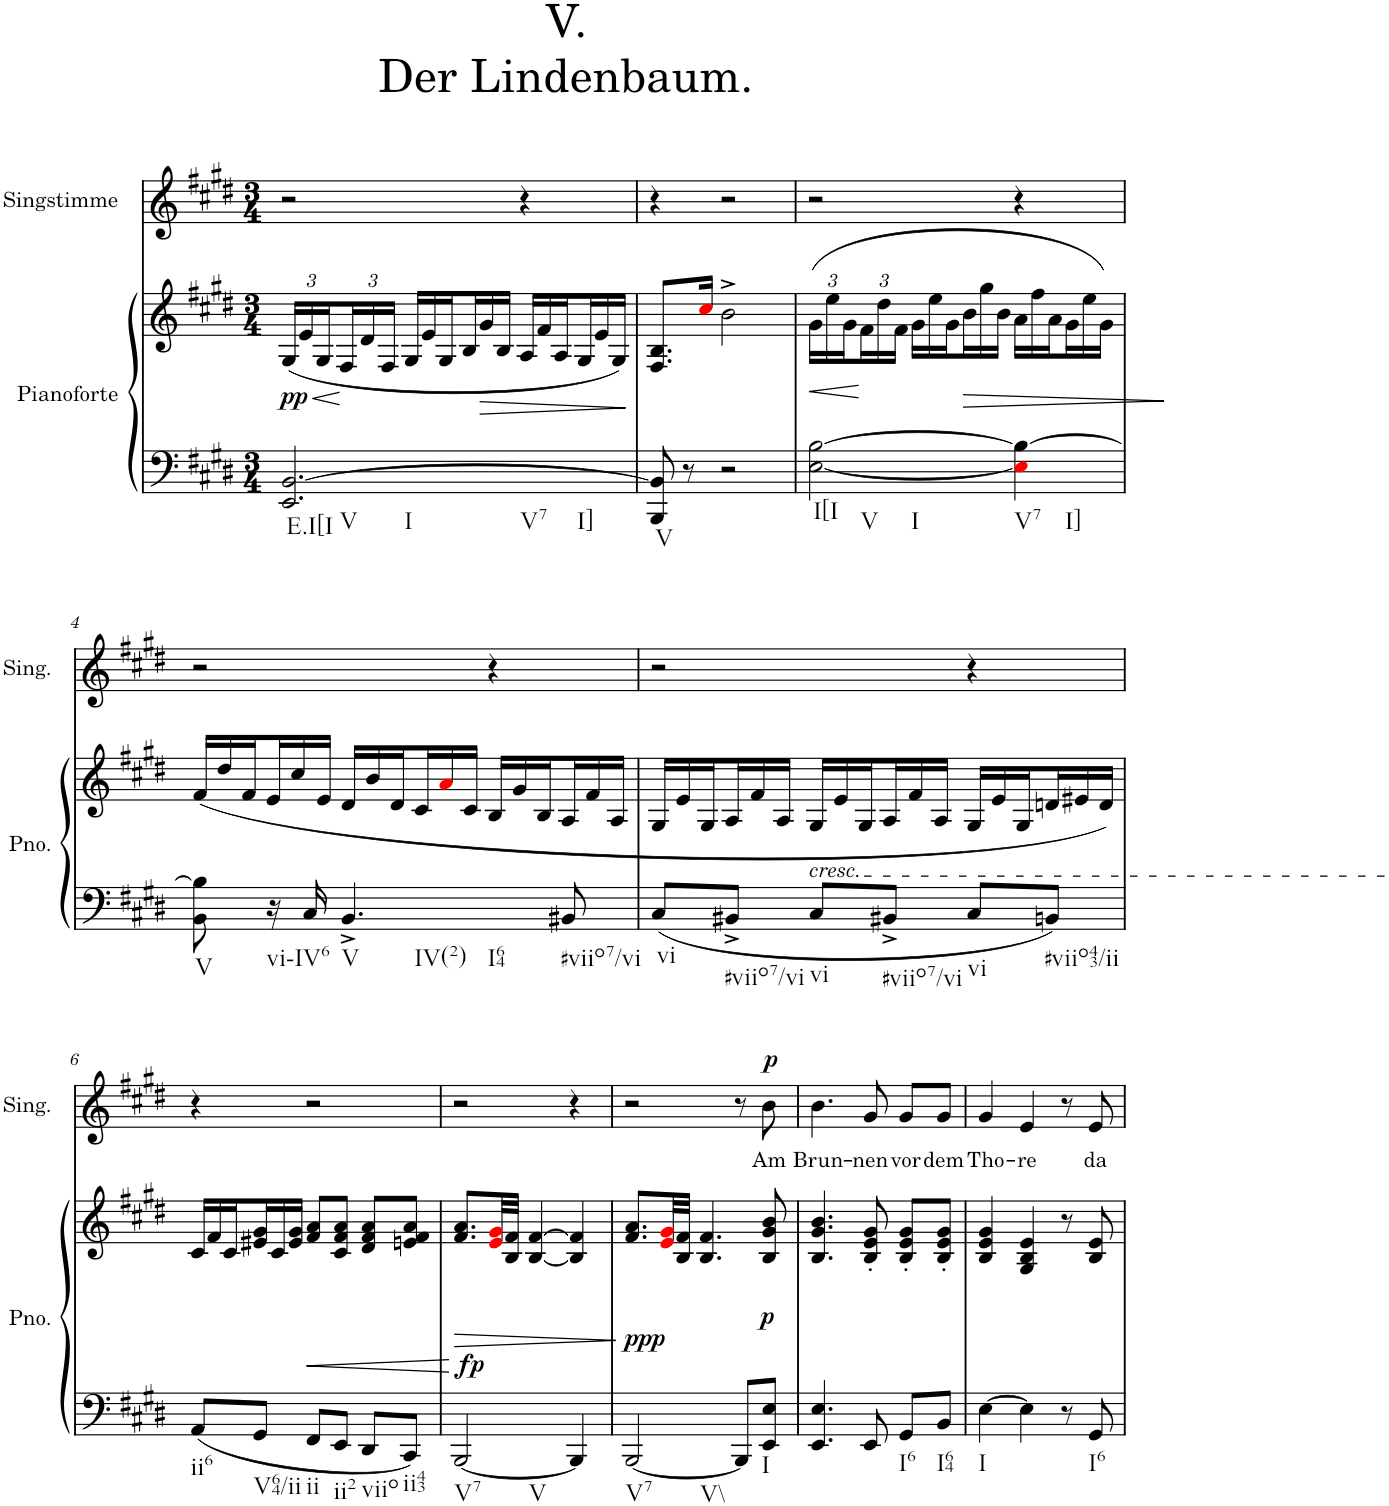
**kern	**kern	**dynam	**kern	**text	**dynam
*part2	*part2	*part2	*part1	*part1	*part1
*staff3	*staff2	*staff2/3	*staff1	*staff1	*staff1
*I"Pianoforte	*	*	*I"Singstimme	*	*
*I'Pno.	*	*	*I'Sing.	*	*
*clefF4	*clefG2	*	*clefG2	*	*
*k[f#c#g#d#]	*k[f#c#g#d#]	*	*k[f#c#g#d#]	*	*
*M3/4	*M3/4	*	*M3/4	*	*
*	*Xbrackettup	*	*	*	*
=1	=1	=1	=1	=1	=1
!LO:TX:b:t=E.I[I	!	!	!	!	!
!LO:TX:b:t=V	!	!	!	!	!
!LO:TX:b:t=I	!	!	!	!	!
!LO:TX:b:t=V7	!	!	!	!	!
!LO:TX:b:t=I]	!	!	!	!	!
!	!	!LO:DY:a=2	!	!	!
2.EE/ [2.BB/	(24G#/LL	pp	2r	.	.
.	24e/	.	.	.	.
.	24G#/	.	.	.	.
.	24F#/	.	.	.	.
.	24d#/	.	.	.	.
.	24F#/JJ	.	.	.	.
*	*Xtuplet	*	*	*	*
.	24G#/LL	.	.	.	.
.	24e/	.	.	.	.
.	24G#/	.	.	.	.
.	24B/	.	.	.	.
!	!	!LO:HP:b	!	!	!
.	24g#/	>	.	.	.
.	24B/JJ	.	.	.	.
.	24A/LL	.	4r	.	.
.	24f#/	.	.	.	.
.	24A/	.	.	.	.
.	24G#/	.	.	.	.
.	24e/	.	.	.	.
.	24G#/JJ)	.	.	.	.
.	.	]	.	.	.
=2	=2	=2	=2	=2	=2
!LO:TX:b:t=V	!	!	!	!	!
8BBB/ 8BB/]	8.F#/ 8.B/L	.	4r	.	.
8r	.	.	.	.	.
.	16cc#i/Jk	.	.	.	.
2r	2b^\	.	2r	.	.
=3	=3	=3	=3	=3	=3
*	*tuplet	*	*	*	*
!LO:TX:b:t=I[I	!	!	!	!	!
!LO:TX:b:t=V	!	!	!	!	!
!LO:TX:b:t=I	!	!	!	!	!
[2E\ [2B\	(24g#\LL	.	2r	.	.
.	24ee\	.	.	.	.
.	24g#\	.	.	.	.
.	24f#\	.	.	.	.
.	24dd#\	.	.	.	.
.	24f#\JJ	.	.	.	.
*	*Xtuplet	*	*	*	*
.	24g#\LL	.	.	.	.
.	24ee\	.	.	.	.
.	24g#\	.	.	.	.
!	!	!LO:HP:b	!	!	!
.	24b\	>	.	.	.
.	24gg#\	]	.	.	.
.	24b\JJ	.	.	.	.
!LO:TX:b:t=V7	!	!	!	!	!
!LO:TX:b:t=I]	!	!	!	!	!
4Ei\] 4B\_	24a\LL	.	4r	.	.
.	24ff#\	.	.	.	.
.	24a\	.	.	.	.
.	24g#\	.	.	.	.
.	24ee\	.	.	.	.
.	24g#\JJ)	.	.	.	.
!!LO:LB:g=z
=4	=4	=4	=4	=4	=4
!LO:TX:b:t=V	!	!	!	!	!
8BB\ 8B\]	(24f#/LL	.	2r	.	.
.	24dd#/	.	.	.	.
.	24f#/	.	.	.	.
!LO:TX:b:t=vi-IV6	!	!	!	!	!
16r	24e/	.	.	.	.
.	24cc#/	.	.	.	.
16C#/	.	.	.	.	.
.	24e/JJ	.	.	.	.
!LO:TX:b:t=V	!	!	!	!	!
!LO:TX:b:t=IV(2)	!	!	!	!	!
!LO:TX:b:t=I64	!	!	!	!	!
4.BB^/	24d#/LL	.	.	.	.
.	24b/	.	.	.	.
.	24d#/	.	.	.	.
.	24c#/	.	.	.	.
.	24ai/	.	.	.	.
.	24c#/JJ	.	.	.	.
.	24B/LL	.	4r	.	.
.	24g#/	.	.	.	.
.	24B/	.	.	.	.
!LO:TX:b:t=#viio7/vi	!	!	!	!	!
8BB#X/	24A/	.	.	.	.
.	24f#/	.	.	.	.
.	24A/JJ	.	.	.	.
=5	=5	=5	=5	=5	=5
!LO:TX:b:t=vi	!	!	!	!	!
8C#/L	24G#/LL	.	2r	.	.
.	24e/	.	.	.	.
.	24G#/	.	.	.	.
!LO:TX:b:t=#viio7/vi	!	!	!	!	!
8BB#X^/J	24A/	.	.	.	.
.	24f#/	.	.	.	.
.	24A/JJ	.	.	.	.
!	!LO:TX:b:i:t=cresc.	!	!	!	!
!LO:TX:b:t=vi	!	!	!	!	!
8C#/L	24G#/LL	.	.	.	.
.	24e/	.	.	.	.
.	24G#/	.	.	.	.
!LO:TX:b:t=#viio7/vi	!	!	!	!	!
8BB#X^/J	24A/	.	.	.	.
.	24f#/	.	.	.	.
.	24A/JJ	.	.	.	.
!LO:TX:b:t=vi	!	!	!	!	!
8C#/L	24G#/LL	.	4r	.	.
.	24e/	.	.	.	.
.	24G#/	.	.	.	.
!LO:TX:b:t=#viio43/ii	!	!	!	!	!
8BBn/J	24dn/	.	.	.	.
.	24e#X/	.	.	.	.
.	24d/JJ)	.	.	.	.
!!LO:LB:g=z
=6	=6	=6	=6	=6	=6
!LO:TX:b:t=ii6	!	!	!	!	!
8AA/L	24c#/LL	.	4r	.	.
.	24f#/	.	.	.	.
.	24c#/	.	.	.	.
!LO:TX:b:t=V64/ii	!	!	!	!	!
8GG#/J	24e#X/ 24g#/	.	.	.	.
.	24c#/	.	.	.	.
.	24e#/ 24g#/JJ	.	.	.	.
!LO:TX:b:t=ii	!	!	!	!	!
8FF#/L	8f#/ 8a/L	.	2r	.	.
!LO:TX:b:t=ii2	!	!	!	!	!
8EE/J	8c#/ 8f#/ 8a/J	.	.	.	.
!LO:TX:b:t=viio	!	!	!	!	!
8DD#/L	8d#/ 8f#/ 8a/L	.	.	.	.
!LO:TX:b:t=ii43	!	!	!	!	!
8CC#/J	8en/ 8f#/ 8a/J	.	.	.	.
=7	=7	=7	=7	=7	=7
!LO:TX:b:t=V7	!	!	!	!	!
!LO:TX:b:t=V	!	!	!	!	!
!	!	!LO:HP:b	!	!	!
!	!	!LO:DY:n=1:a=2	!	!	!
[2BBB/	8.f#/ 8.a/L	> fp	2r	.	.
.	32ei/ 32g#i/LL	.	.	.	.
.	32B/ 32f#/JJJ	.	.	.	.
.	[4B/ [4f#/	.	.	.	.
4BBB/]	4B/] 4f#/]	.	4r	.	.
.	.	]	.	.	.
=8	=8	=8	=8	=8	=8
!LO:TX:b:t=V7	!	!	!	!	!
!LO:TX:b:t=V\\	!	!	!	!	!
!	!	!LO:DY:b	!	!	!
[2BBB/	8.f#/ 8.a/L	ppp	2r	.	.
.	32ei/ 32g#i/LL	.	.	.	.
.	32B/ 32f#/JJJ	.	.	.	.
.	4.B/ 4.f#/	.	.	.	.
8BBB/L]	.	.	8r	.	.
!LO:TX:b:t=I	!	!	!	!	!
!	!	!LO:DY:b	!	!LO:LY:b	!LO:DY:a
8EE/ 8E/J	8B/ 8g#/ 8b/	p	8b\	Am	p
=9	=9	=9	=9	=9	=9
!	!	!	!	!LO:LY:b	!
4.EE/ 4.E/	4.B/ 4.g#/ 4.b/	.	4.b\	Brun-	.
!	!	!	!	!LO:LY:b	!
8EE/	8B/' 8e/' 8g#/'	.	8g#/	-nen	.
!LO:TX:b:t=I6	!	!	!	!	!
!	!	!	!	!LO:LY:b	!
8GG#/L	8B/' 8e/' 8g#/'L	.	8g#/L	vor	.
!LO:TX:b:t=I64	!	!	!	!	!
!	!	!	!	!LO:LY:b	!
8BB/J	8B/' 8e/' 8g#/'J	.	8g#/J	dem	.
=10	=10	=10	=10	=10	=10
!LO:TX:b:t=I	!	!	!	!	!
!	!	!	!	!LO:LY:b	!
[4E\	4B/ 4e/ 4g#/	.	4g#/	Tho-	.
!	!	!	!	!LO:LY:b	!
4E\]	4G#/ 4B/ 4e/	.	4e/	-re	.
8r	8r	.	8r	.	.
!LO:TX:b:t=I6	!	!	!	!	!
!	!	!	!	!LO:LY:b	!
8GG#/	8B/ 8e/	.	8e/	da	.
=	=	=	=	=	=
*-	*-	*-	*-	*-	*-
